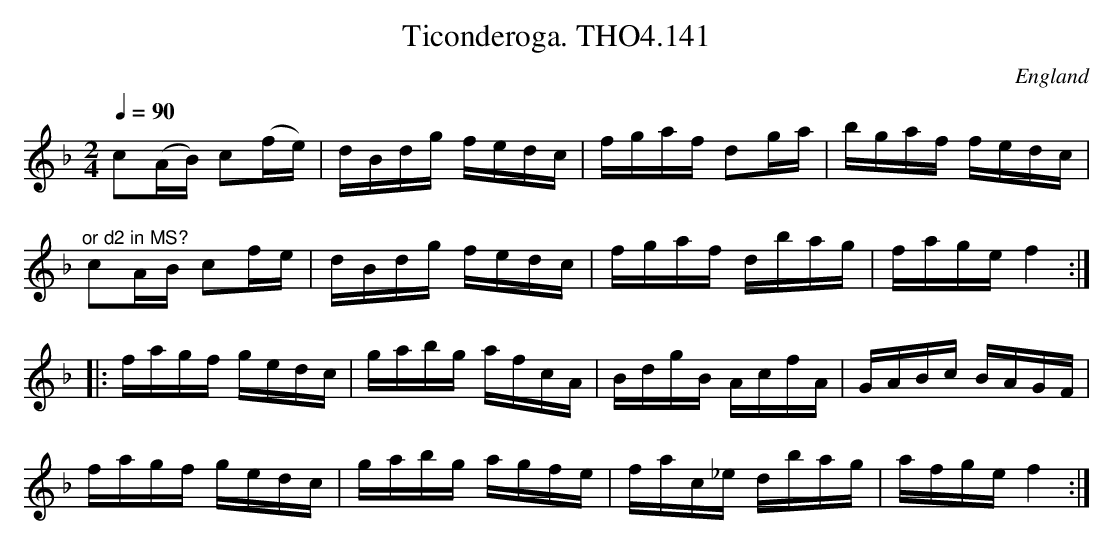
X:1
T:Ticonderoga. THO4.141
O:England
M:2/4
L:1/16
Q:1/4=90
K:F major
c2(AB) c2(fe)|dBdg fedc|fgaf d2ga|bgaf fedc|
"^or d2 in MS?"c2AB c2fe|dBdg fedc|fgaf dbag|fage f4:|
|:fagf gedc|gabg afcA|BdgB AcfA|GABc BAGF|
fagf gedc|gabg agfe|fac_e dbag|afge f4:|
